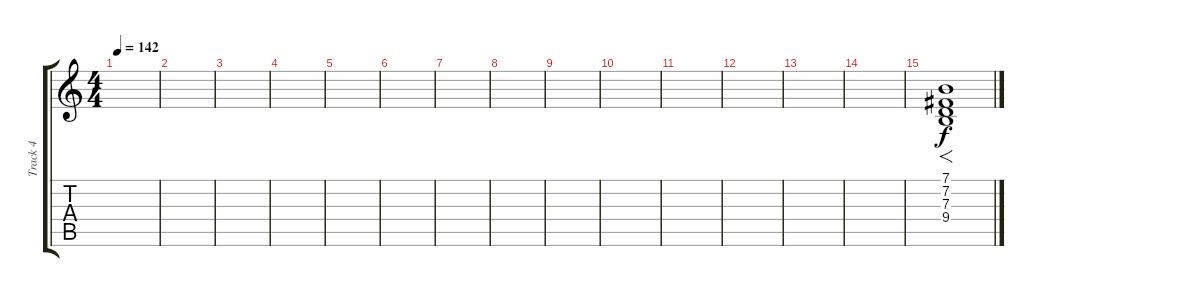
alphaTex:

\track ("Track 4" "Track 4") {instrument choiraahs}
\staff {score tabs}
\tuning (E4 B3 G3 D3 A2 E2) {hide}
\ts (4 4)
\tempo 142
\clef g2
\ks c
|
|
|
|
|
|
|
|
|
|
|
|
|
|
(7.1 7.2 7.3 9.4).1{f}
